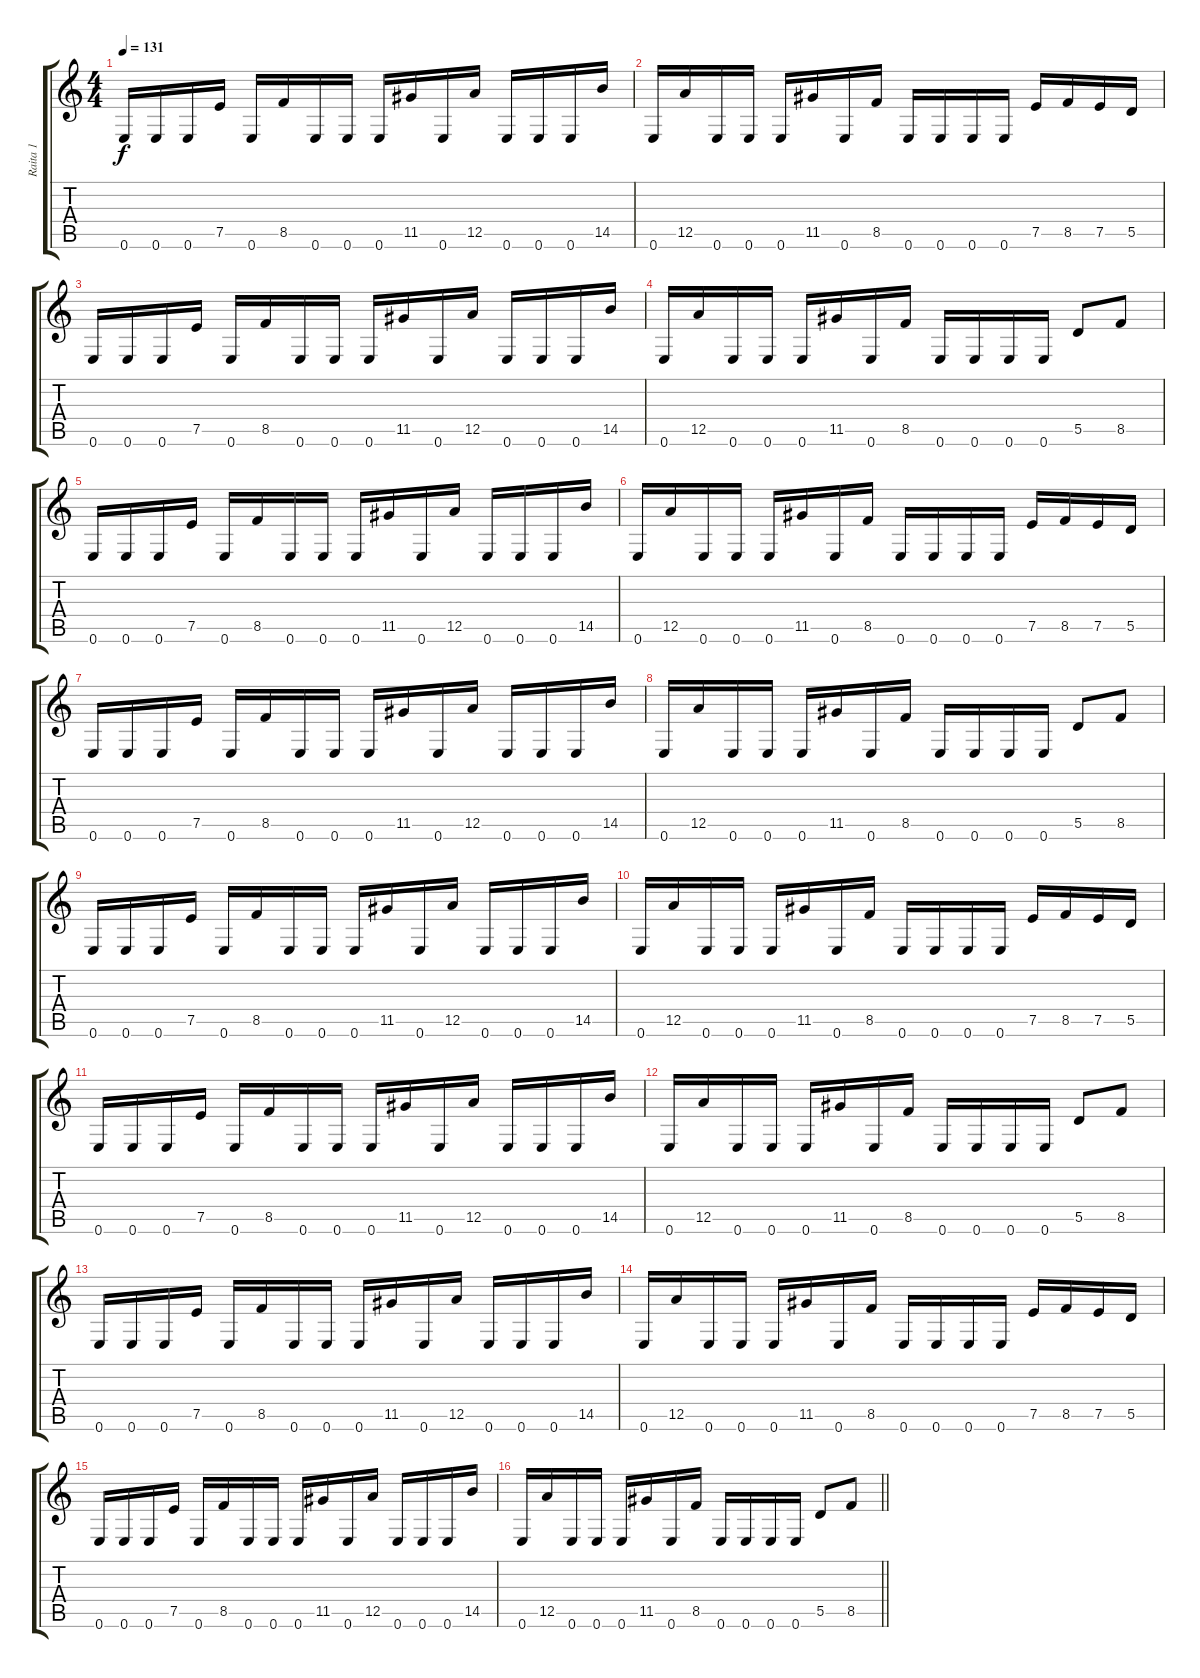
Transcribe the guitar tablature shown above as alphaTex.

\track ("Raita 1" "Raita 1") {instrument distortionguitar}
\staff {score tabs}
\tuning (E4 B3 G3 D3 A2 E2) {hide}
\ts (4 4)
\tempo 131
\clef g2
\ks c
0.6.16{dy f} 0.6.16 0.6.16 7.5.16 0.6.16 8.5.16 0.6.16 0.6.16 0.6.16 11.5.16 0.6.16 12.5.16 0.6.16 0.6.16 0.6.16 14.5.16 |
0.6.16 12.5.16 0.6.16 0.6.16 0.6.16 11.5.16 0.6.16 8.5.16 0.6.16 0.6.16 0.6.16 0.6.16 7.5.16 8.5.16 7.5.16 5.5.16 |
0.6.16 0.6.16 0.6.16 7.5.16 0.6.16 8.5.16 0.6.16 0.6.16 0.6.16 11.5.16 0.6.16 12.5.16 0.6.16 0.6.16 0.6.16 14.5.16 |
0.6.16 12.5.16 0.6.16 0.6.16 0.6.16 11.5.16 0.6.16 8.5.16 0.6.16 0.6.16 0.6.16 0.6.16 5.5.8 8.5.8 |
0.6.16 0.6.16 0.6.16 7.5.16 0.6.16 8.5.16 0.6.16 0.6.16 0.6.16 11.5.16 0.6.16 12.5.16 0.6.16 0.6.16 0.6.16 14.5.16 |
0.6.16 12.5.16 0.6.16 0.6.16 0.6.16 11.5.16 0.6.16 8.5.16 0.6.16 0.6.16 0.6.16 0.6.16 7.5.16 8.5.16 7.5.16 5.5.16 |
0.6.16 0.6.16 0.6.16 7.5.16 0.6.16 8.5.16 0.6.16 0.6.16 0.6.16 11.5.16 0.6.16 12.5.16 0.6.16 0.6.16 0.6.16 14.5.16 |
0.6.16 12.5.16 0.6.16 0.6.16 0.6.16 11.5.16 0.6.16 8.5.16 0.6.16 0.6.16 0.6.16 0.6.16 5.5.8 8.5.8 |
0.6.16 0.6.16 0.6.16 7.5.16 0.6.16 8.5.16 0.6.16 0.6.16 0.6.16 11.5.16 0.6.16 12.5.16 0.6.16 0.6.16 0.6.16 14.5.16 |
0.6.16 12.5.16 0.6.16 0.6.16 0.6.16 11.5.16 0.6.16 8.5.16 0.6.16 0.6.16 0.6.16 0.6.16 7.5.16 8.5.16 7.5.16 5.5.16 |
0.6.16 0.6.16 0.6.16 7.5.16 0.6.16 8.5.16 0.6.16 0.6.16 0.6.16 11.5.16 0.6.16 12.5.16 0.6.16 0.6.16 0.6.16 14.5.16 |
0.6.16 12.5.16 0.6.16 0.6.16 0.6.16 11.5.16 0.6.16 8.5.16 0.6.16 0.6.16 0.6.16 0.6.16 5.5.8 8.5.8 |
0.6.16 0.6.16 0.6.16 7.5.16 0.6.16 8.5.16 0.6.16 0.6.16 0.6.16 11.5.16 0.6.16 12.5.16 0.6.16 0.6.16 0.6.16 14.5.16 |
0.6.16 12.5.16 0.6.16 0.6.16 0.6.16 11.5.16 0.6.16 8.5.16 0.6.16 0.6.16 0.6.16 0.6.16 7.5.16 8.5.16 7.5.16 5.5.16 |
0.6.16 0.6.16 0.6.16 7.5.16 0.6.16 8.5.16 0.6.16 0.6.16 0.6.16 11.5.16 0.6.16 12.5.16 0.6.16 0.6.16 0.6.16 14.5.16 |
\barLineRight lightlight
0.6.16 12.5.16 0.6.16 0.6.16 0.6.16 11.5.16 0.6.16 8.5.16 0.6.16 0.6.16 0.6.16 0.6.16 5.5.8 8.5.8
